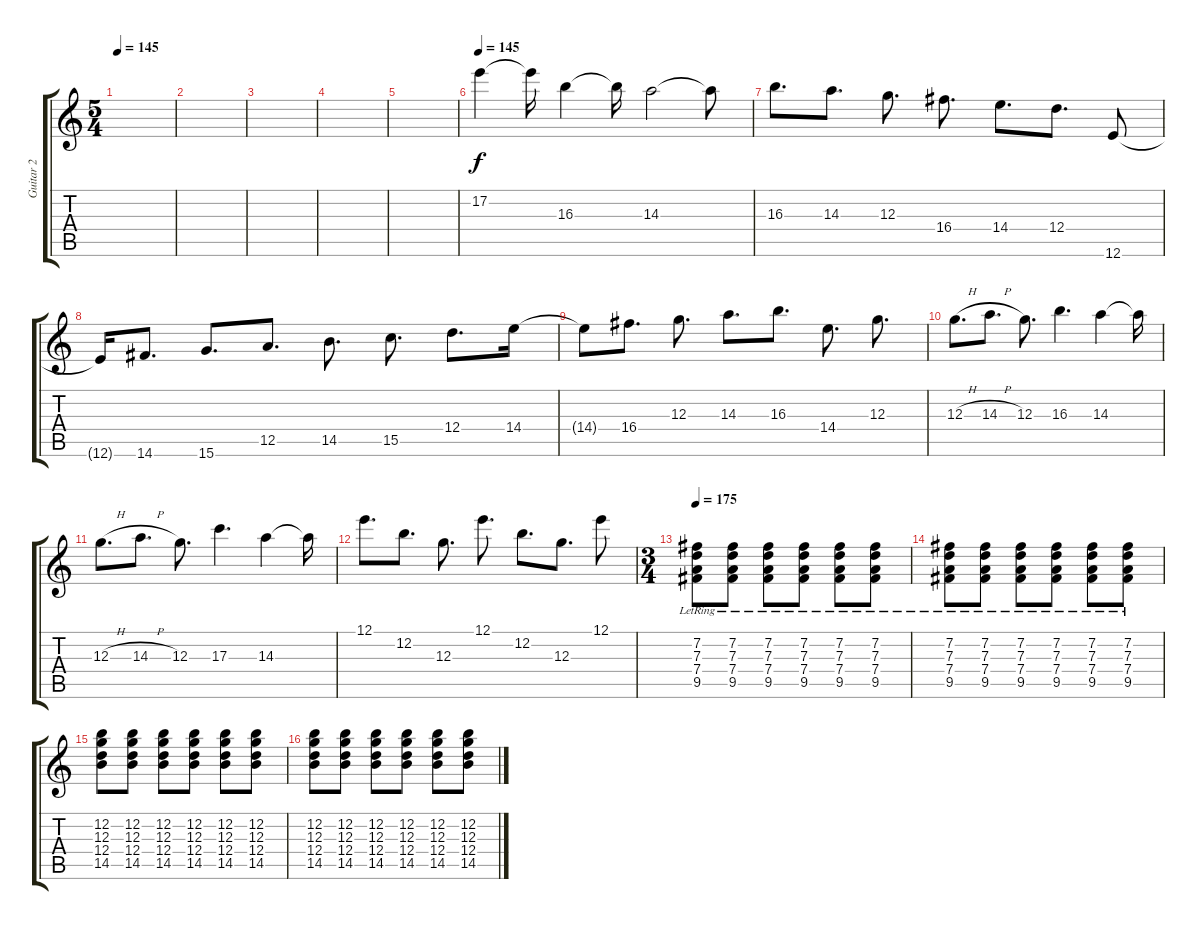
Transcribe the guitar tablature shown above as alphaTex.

\track ("Guitar 2" "Guitar 2") {instrument overdrivenguitar}
\staff {score tabs}
\tuning (E4 B3 G3 D3 A2 E2) {hide}
\ts (5 4)
\tempo 145
\clef g2
\ks c
|
|
|
|
|
\tempo 145
17.2.4{instrument electricguitarclean} 17.2{t}.16 16.3.4 16.3{t}.16 14.3.2 14.3{t}.8 |
16.3.8{d} 14.3.8{d} 12.3.8{d} 16.4.8{d} 14.4.8{d} 12.4.8{d} 12.6.8 |
12.6{t}.16 14.6.8{d} 15.6.8{d} 12.5.8{d} 14.5.8{d} 15.5.8{d} 12.4.8{d} 14.4.16 |
14.4{t}.8 16.4.8{d} 12.3.8{d} 14.3.8{d} 16.3.8{d} 14.4.8{d} 12.3.8{d} |
12.3{h}.8{d} 14.3{h}.8{d} 12.3.8{d} 16.3.4{d} 14.3.4 14.3{t}.16 |
12.3{h}.8{d} 14.3{h}.8{d} 12.3.8{d} 17.3.4{d} 14.3.4 14.3{t}.16 |
12.1.8{d} 12.2.8{d} 12.3.8{d} 12.1.8{d} 12.2.8{d} 12.3.8{d} 12.1.8 |
\ts (3 4)
\tempo 175
(7.2{lr} 7.3{lr} 7.4{lr} 9.5{lr}).8{instrument overdrivenguitar} (7.2{lr} 7.3{lr} 7.4{lr} 9.5{lr}).8 (7.2{lr} 7.3{lr} 7.4{lr} 9.5{lr}).8 (7.2{lr} 7.3{lr} 7.4{lr} 9.5{lr}).8 (7.2{lr} 7.3{lr} 7.4{lr} 9.5{lr}).8 (7.2{lr} 7.3{lr} 7.4{lr} 9.5{lr}).8 |
(7.2{lr} 7.3{lr} 7.4{lr} 9.5{lr}).8 (7.2{lr} 7.3{lr} 7.4{lr} 9.5{lr}).8 (7.2{lr} 7.3{lr} 7.4{lr} 9.5{lr}).8 (7.2{lr} 7.3{lr} 7.4{lr} 9.5{lr}).8 (7.2{lr} 7.3{lr} 7.4{lr} 9.5{lr}).8 (7.2{lr} 7.3{lr} 7.4{lr} 9.5{lr}).8 |
(12.2 12.3 12.4 14.5).8 (12.2 12.3 12.4 14.5).8 (12.2 12.3 12.4 14.5).8 (12.2 12.3 12.4 14.5).8 (12.2 12.3 12.4 14.5).8 (12.2 12.3 12.4 14.5).8 |
(12.2 12.3 12.4 14.5).8 (12.2 12.3 12.4 14.5).8 (12.2 12.3 12.4 14.5).8 (12.2 12.3 12.4 14.5).8 (12.2 12.3 12.4 14.5).8 (12.2 12.3 12.4 14.5).8
